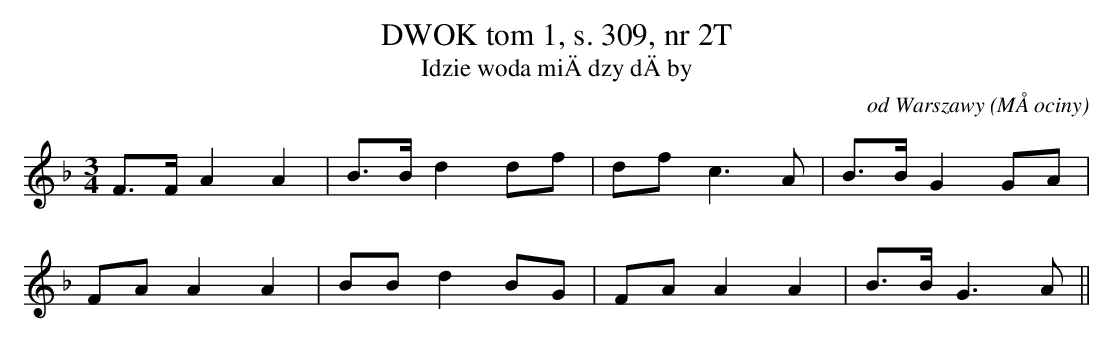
X:1
T: DWOK tom 1, s. 309, nr 2T
T: Idzie woda miÄdzy dÄby
O: od Warszawy (MÅociny)
M: 3/4
L: 1/16
K: F
F3FA4A4 | B3Bd4d2f2 | d2f2c6A2 | B3BG4G2A2 |
F2A2A4A4 | B2B2d4B2G2 | F2A2A4A4 | B3BG6A2||
